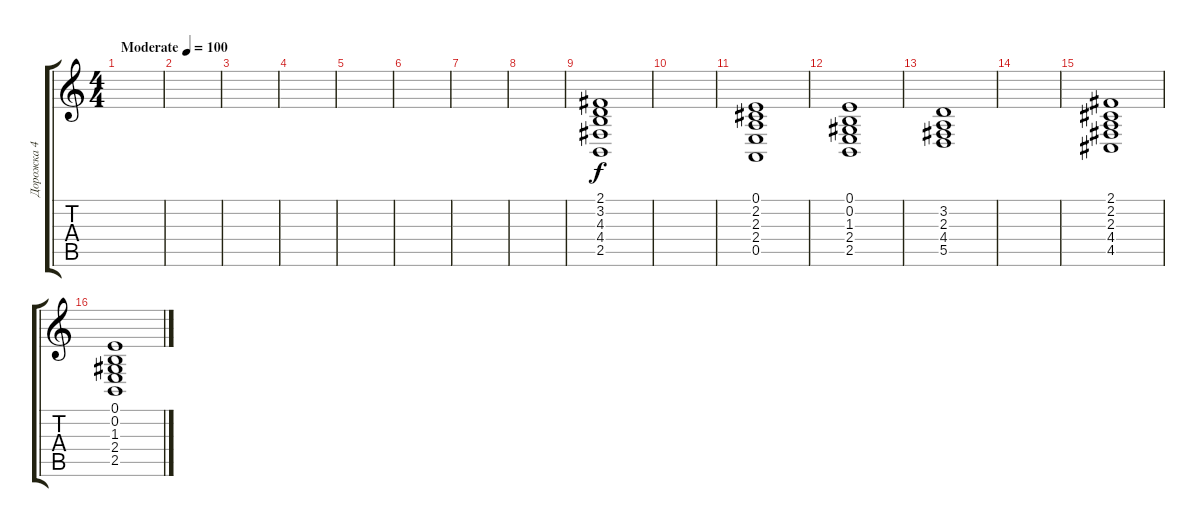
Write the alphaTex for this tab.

\track ("Дорожка 4" "Дорожка 4") {instrument synthstrings2}
\staff {score tabs}
\tuning (E4 B3 G3 D3 A2 E2) {hide}
\ts (4 4)
\tempo (100 "Moderate")
\clef g2
\ks c
|
|
|
|
|
|
|
|
(2.1 3.2 4.3 4.4 2.5).1 |
|
(0.1 2.2 2.3 2.4 0.5).1 |
(0.1 0.2 1.3 2.4 2.5).1 |
(3.2 2.3 4.4 5.5).1 |
|
(2.1 2.2 2.3 4.4 4.5).1 |
(0.1 0.2 1.3 2.4 2.5).1
